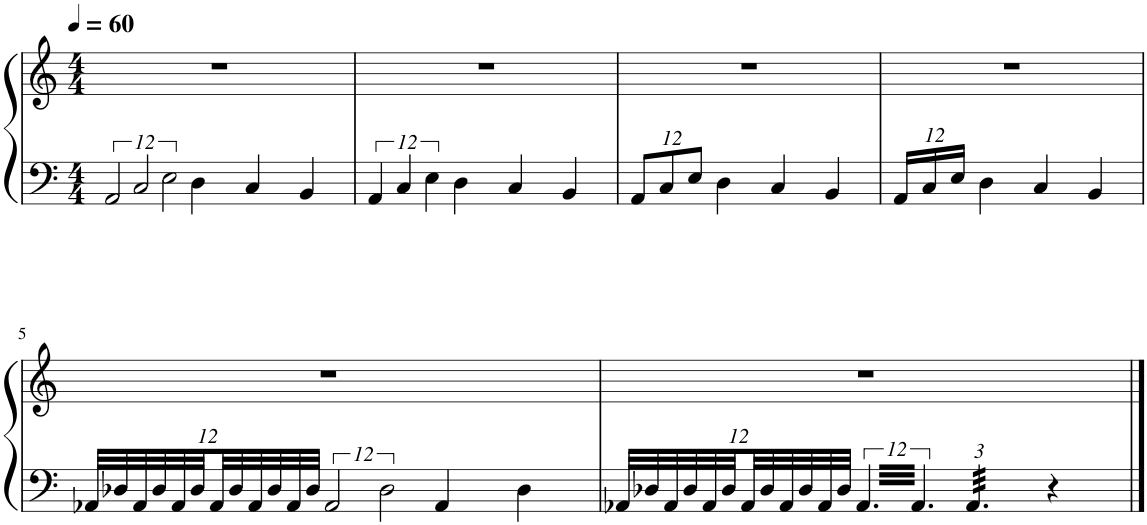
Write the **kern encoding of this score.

**kern	**kern
*part1	*part1
*staff2	*staff1
*I"Piano	*
*I'Pno.	*
*clefF4	*clefG2
*k[]	*k[]
*M4/4	*M4/4
*MM60	*MM60
=1	=1
12AA/	1r
12C/	.
12E\	.
4D\	.
4C/	.
4BB/	.
=2	=2
12AA/	1r
12C/	.
12E\	.
4D\	.
4C/	.
4BB/	.
=3	=3
*Xbrackettup	*
12AA/L	1r
12C/	.
12E/J	.
4D\	.
4C/	.
4BB/	.
=4	=4
12AA/LL	1r
12C/	.
12E/JJ	.
4D\	.
4C/	.
4BB/	.
!!LO:LB:g=z
=5	=5
48AA-X/LLL	1r
48D-X/	.
48AA-/	.
48D-/	.
48AA-/	.
48D-/	.
48AA-/	.
48D-/	.
48AA-/	.
48D-/	.
48AA-/	.
48D-/JJJ	.
*brackettup	*
12.AA-/	.
12.D-\	.
4AA-/	.
4D-\	.
=6	=6
*Xbrackettup	*
48AA-X/LLL	1r
48D-X/	.
48AA-/	.
48D-/	.
48AA-/	.
48D-/	.
48AA-/	.
48D-/	.
48AA-/	.
48D-/	.
48AA-/	.
48D-/JJJ	.
*brackettup	*
8AA-/	.
8AA-/	.
*tremolo	*
48AA-/LLL	.
48AA-/	.
48AA-/	.
48AA-/	.
48AA-/	.
48AA-/	.
48AA-/	.
48AA-/	.
48AA-/	.
48AA-/	.
48AA-/	.
48AA-/JJJ	.
*Xtremolo	*
4r	.
==	==
*-	*-
